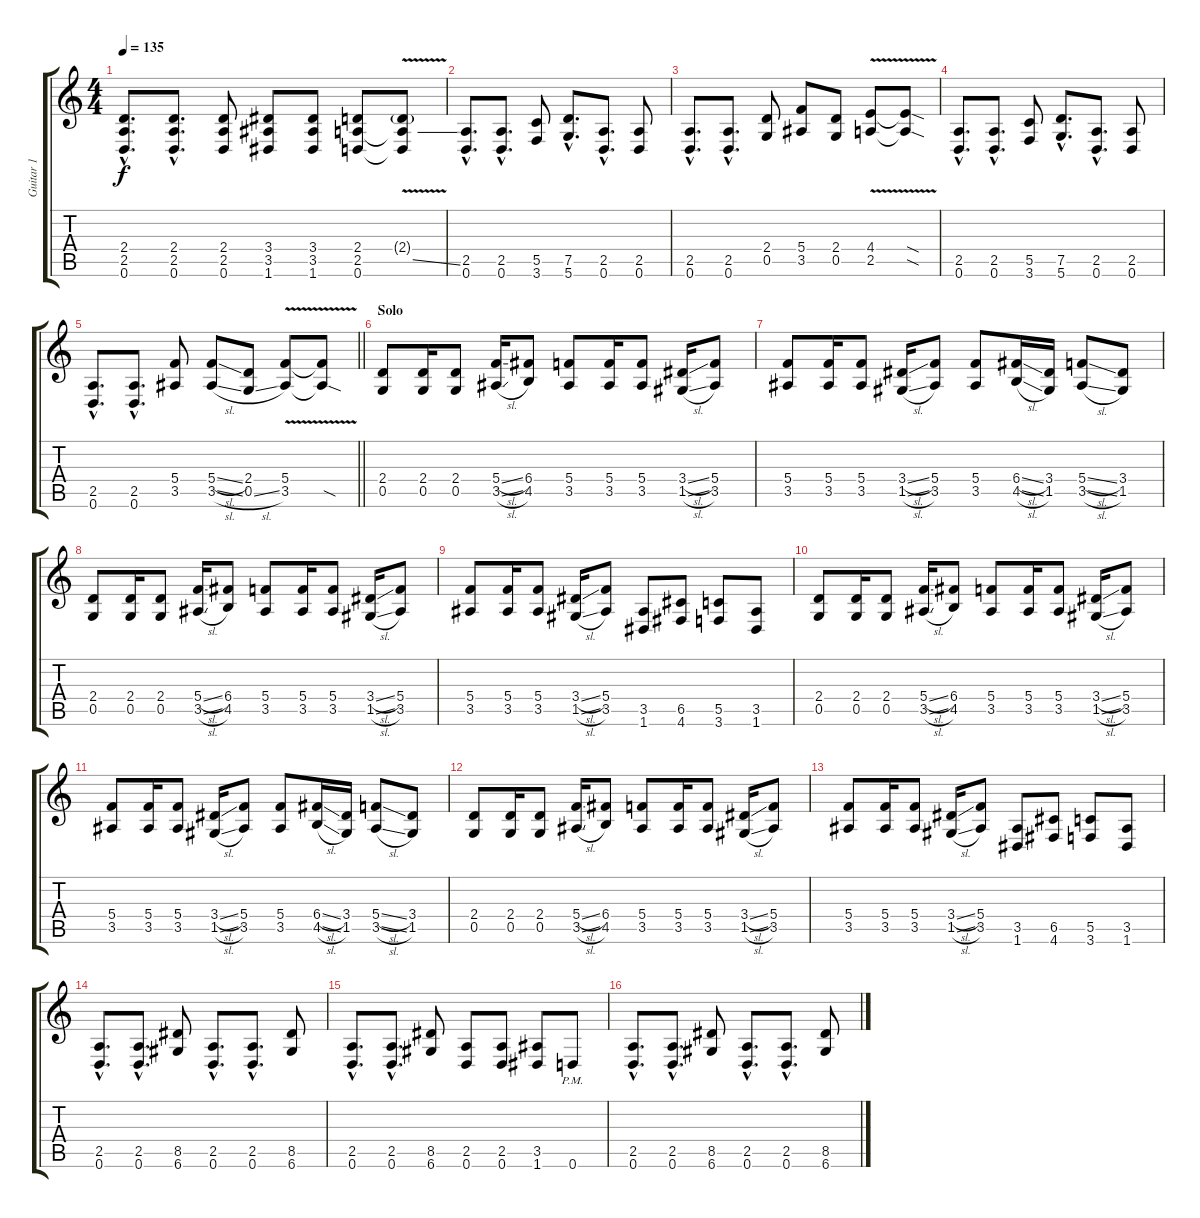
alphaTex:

\track ("Guitar 1" "Guitar 1") {instrument distortionguitar}
\staff {score tabs}
\tuning (D4 A3 F3 C3 G2 D2) {hide}
\ts (4 4)
\tempo 135
\clef g2
\ks c
(2.4{hac} 2.5{hac} 0.6{hac}).8{d dy f} (2.4{hac} 2.5{hac} 0.6{hac}).8{d} (2.4 2.5 0.6).8 (3.4 3.5 1.6).8 (3.4 3.5 1.6).8 (2.4 2.5 0.6).8 (2.4{v g} 2.5{v ss t} 0.6{v t}).8 |
(2.5{hac} 0.6{hac}).8{d} (2.5{hac} 0.6{hac}).8{d} (5.5 3.6).8 (7.5{hac} 5.6{hac}).8{d} (2.5{hac} 0.6{hac}).8{d} (2.5 0.6).8 |
(2.5{hac} 0.6{hac}).8{d} (2.5{hac} 0.6{hac}).8{d} (2.4 0.5).8 (5.4 3.5).8 (2.4 0.5).8 (4.4 2.5{v}).8 (4.4{sod t} 2.5{sod t}).8 |
(2.5{hac} 0.6{hac}).8{d} (2.5{hac} 0.6{hac}).8{d} (5.5 3.6).8 (7.5{hac} 5.6{hac}).8{d} (2.5{hac} 0.6{hac}).8{d} (2.5 0.6).8 |
\barLineRight lightlight
(2.5{hac} 0.6{hac}).8{d} (2.5{hac} 0.6{hac}).8{d} (5.4 3.5).8 (5.4{sl} 3.5{sl}).8 (2.4 0.5{sl}).8 (5.4 3.5{v}).8 (5.4{v t} 3.5{sod t}).8 |
\section ("" "Solo")
(2.4 0.5).8 (2.4 0.5).16 (2.4 0.5).8 (5.4{sl} 3.5{sl}).16 (6.4 4.5).8 (5.4 3.5).8 (5.4 3.5).16 (5.4 3.5).8 (3.4{sl} 1.5{sl}).16 (5.4 3.5).8 |
(5.4 3.5).8 (5.4 3.5).16 (5.4 3.5).8 (3.4{sl} 1.5{sl}).16 (5.4 3.5).8 (5.4 3.5).8 (6.4{sl} 4.5{sl}).16 (3.4 1.5).16 (5.4{sl} 3.5{sl}).8 (3.4 1.5).8 |
(2.4 0.5).8 (2.4 0.5).16 (2.4 0.5).8 (5.4{sl} 3.5{sl}).16 (6.4 4.5).8 (5.4 3.5).8 (5.4 3.5).16 (5.4 3.5).8 (3.4{sl} 1.5{sl}).16 (5.4 3.5).8 |
(5.4 3.5).8 (5.4 3.5).16 (5.4 3.5).8 (3.4{sl} 1.5{sl}).16 (5.4 3.5).8 (3.5 1.6).8 (6.5 4.6).8 (5.5 3.6).8 (3.5 1.6).8 |
(2.4 0.5).8 (2.4 0.5).16 (2.4 0.5).8 (5.4{sl} 3.5{sl}).16 (6.4 4.5).8 (5.4 3.5).8 (5.4 3.5).16 (5.4 3.5).8 (3.4{sl} 1.5{sl}).16 (5.4 3.5).8 |
(5.4 3.5).8 (5.4 3.5).16 (5.4 3.5).8 (3.4{sl} 1.5{sl}).16 (5.4 3.5).8 (5.4 3.5).8 (6.4{sl} 4.5{sl}).16 (3.4 1.5).16 (5.4{sl} 3.5{sl}).8 (3.4 1.5).8 |
(2.4 0.5).8 (2.4 0.5).16 (2.4 0.5).8 (5.4{sl} 3.5{sl}).16 (6.4 4.5).8 (5.4 3.5).8 (5.4 3.5).16 (5.4 3.5).8 (3.4{sl} 1.5{sl}).16 (5.4 3.5).8 |
(5.4 3.5).8 (5.4 3.5).16 (5.4 3.5).8 (3.4{sl} 1.5{sl}).16 (5.4 3.5).8 (3.5 1.6).8 (6.5 4.6).8 (5.5 3.6).8 (3.5 1.6).8 |
(2.5{hac} 0.6{hac}).8{d} (2.5{hac} 0.6{hac}).8{d} (8.5 6.6).8 (2.5{hac} 0.6{hac}).8{d} (2.5{hac} 0.6{hac}).8{d} (8.5 6.6).8 |
(2.5{hac} 0.6{hac}).8{d} (2.5{hac} 0.6{hac}).8{d} (8.5 6.6).8 (2.5 0.6).8 (2.5 0.6).8 (3.5 1.6).8 0.6{pm}.8 |
(2.5{hac} 0.6{hac}).8{d} (2.5{hac} 0.6{hac}).8{d} (8.5 6.6).8 (2.5{hac} 0.6{hac}).8{d} (2.5{hac} 0.6{hac}).8{d} (8.5 6.6).8
